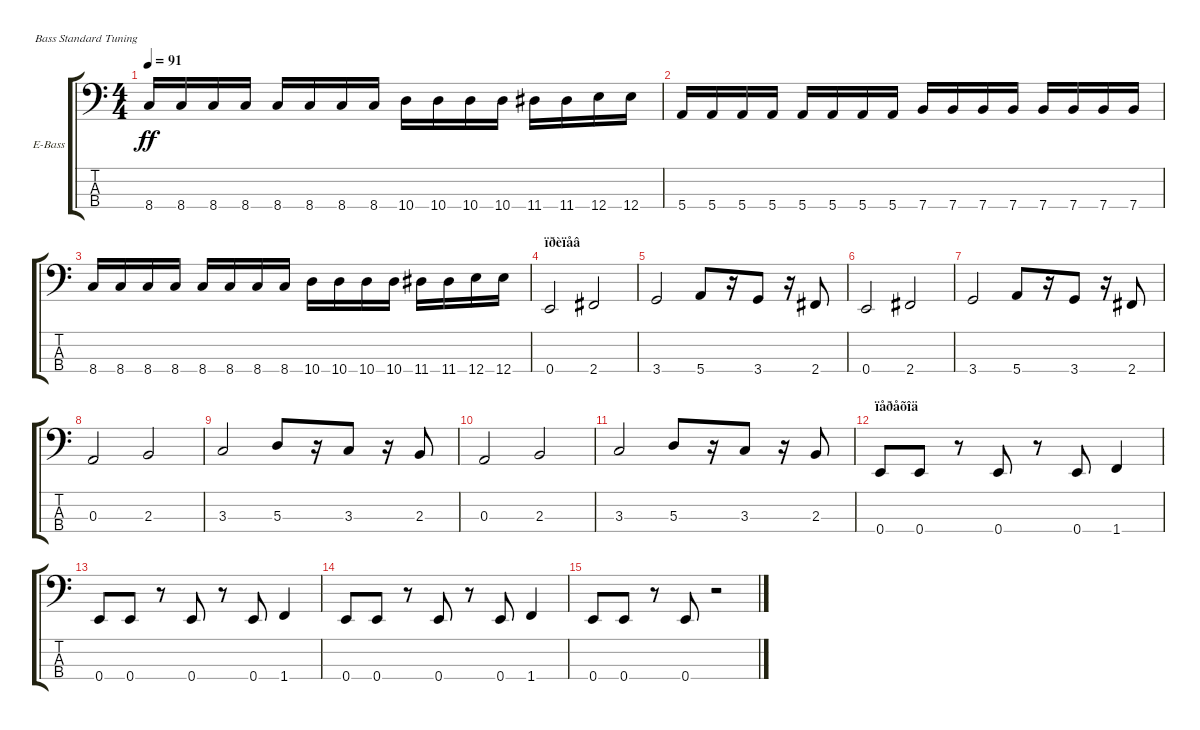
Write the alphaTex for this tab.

\bracketExtendMode groupsimilarinstruments
\firstSystemTrackNameOrientation horizontal
\otherSystemsTrackNameOrientation horizontal
\track ("Бас" "E-Bass") {instrument electricbasspick}
\staff {score tabs}
\tuning (G2 D2 A1 E1)
\ts (4 4)
\tempo 91
\clef f4
\ks c
8.4.16{dy ff} 8.4.16 8.4.16 8.4.16 8.4.16 8.4.16 8.4.16 8.4.16 10.4.16 10.4.16 10.4.16 10.4.16 11.4.16 11.4.16 12.4.16 12.4.16 |
5.4.16 5.4.16 5.4.16 5.4.16 5.4.16 5.4.16 5.4.16 5.4.16 7.4.16 7.4.16 7.4.16 7.4.16 7.4.16 7.4.16 7.4.16 7.4.16 |
8.4.16 8.4.16 8.4.16 8.4.16 8.4.16 8.4.16 8.4.16 8.4.16 10.4.16 10.4.16 10.4.16 10.4.16 11.4.16 11.4.16 12.4.16 12.4.16 |
\section ("" "ïðèïåâ")
0.4.2 2.4.2 |
3.4.2 5.4.8 r.16 3.4.8 r.16 2.4.8 |
0.4.2 2.4.2 |
3.4.2 5.4.8 r.16 3.4.8 r.16 2.4.8 |
0.3.2 2.3.2 |
3.3.2 5.3.8 r.16 3.3.8 r.16 2.3.8 |
0.3.2 2.3.2 |
3.3.2 5.3.8 r.16 3.3.8 r.16 2.3.8 |
\section ("" "ïåðåõîä")
0.4.8 0.4.8 r.8 0.4.8 r.8 0.4.8 1.4.4 |
0.4.8 0.4.8 r.8 0.4.8 r.8 0.4.8 1.4.4 |
0.4.8 0.4.8 r.8 0.4.8 r.8 0.4.8 1.4.4 |
0.4.8 0.4.8 r.8 0.4.8 r.2
